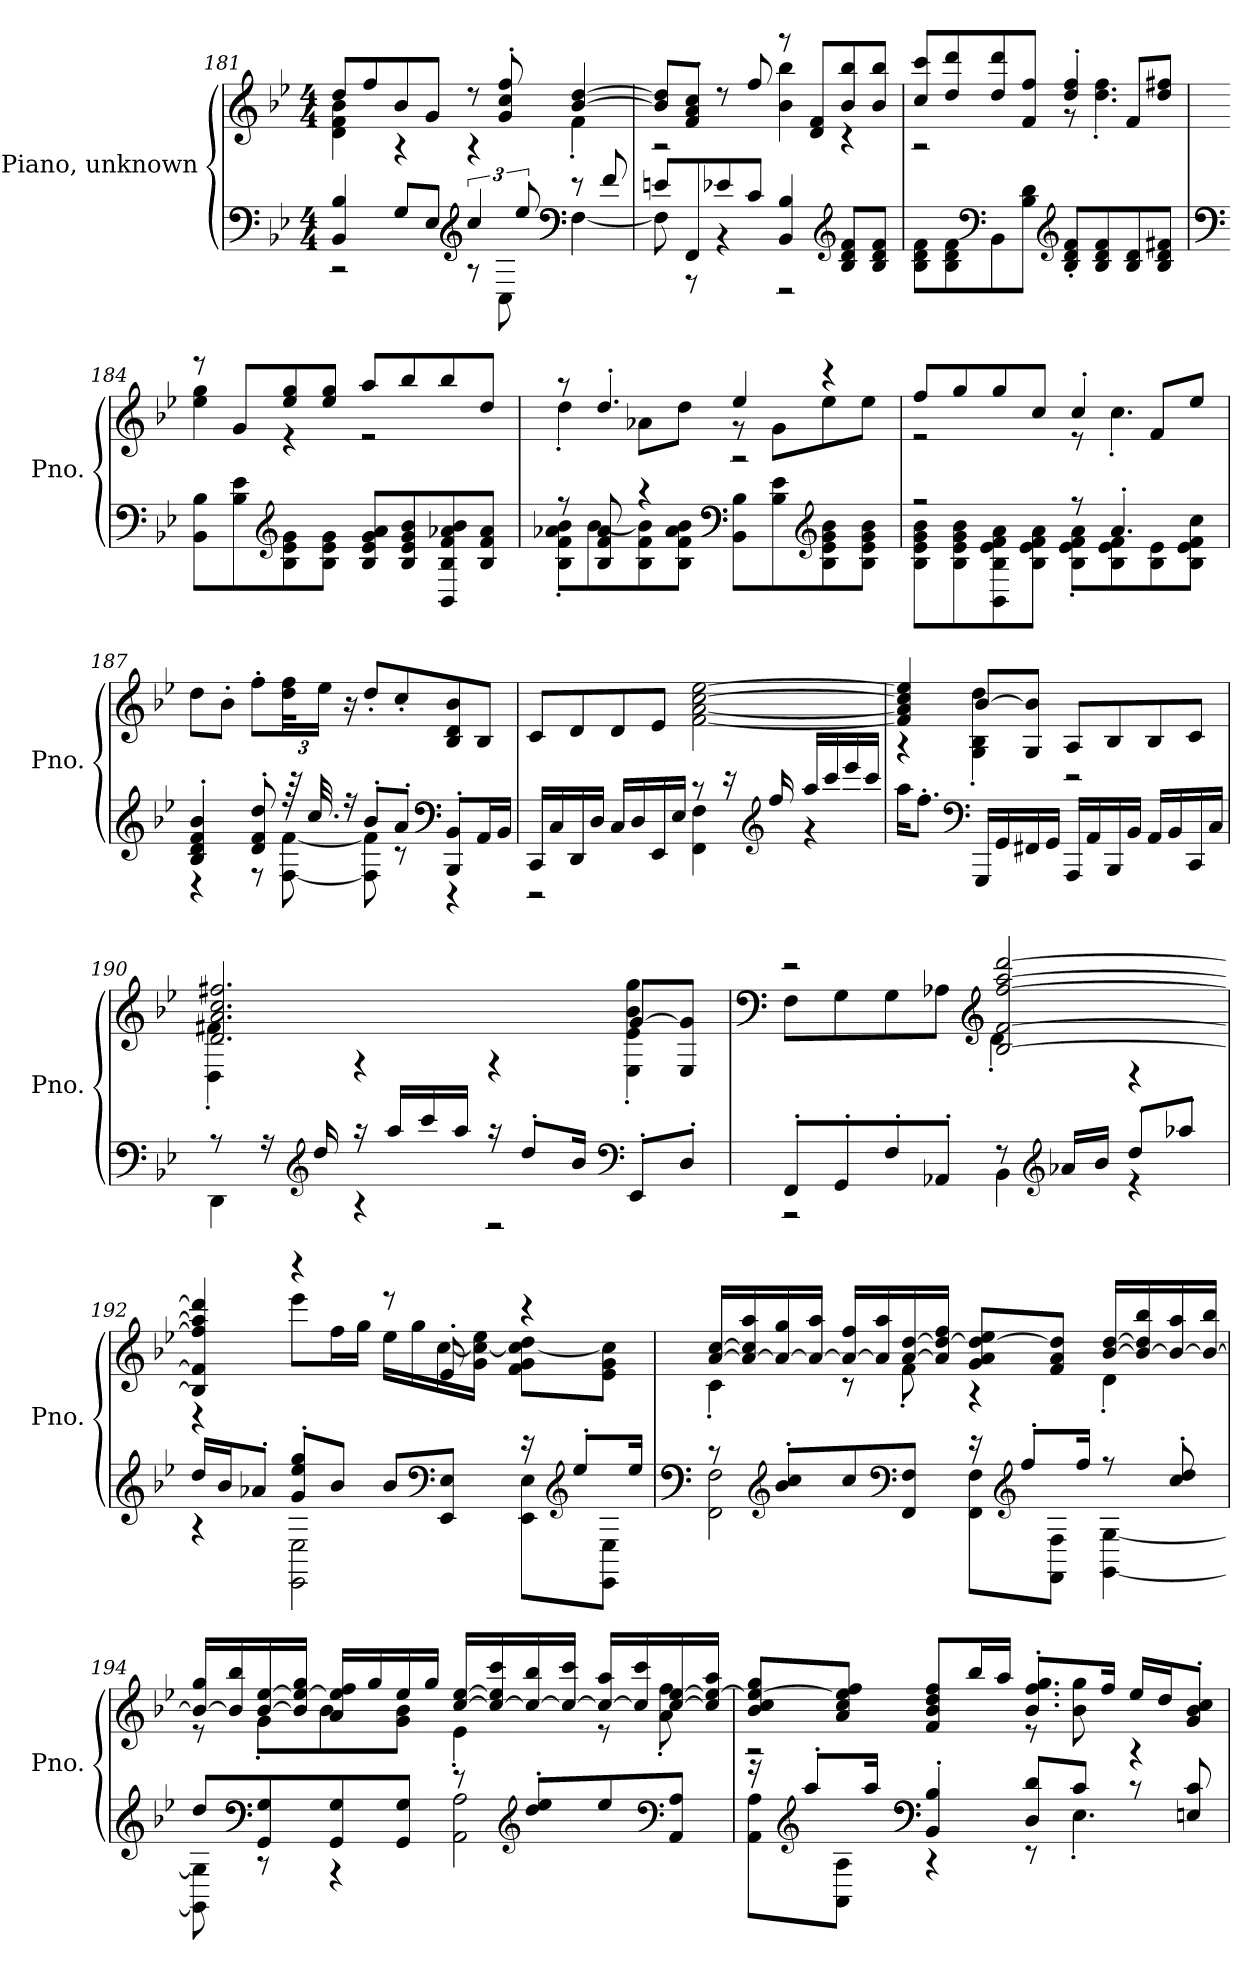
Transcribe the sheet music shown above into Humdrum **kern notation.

**kern	**kern
*part1	*part1
*staff2	*staff1
*I"Piano, unknown	*
*I'Pno.	*
*clefF4	*clefG2
*k[b-e-]	*k[b-e-]
*M4/4	*M4/4
=181	=181
*^	*^
4BB-/ 4B-/	2r	8dd/L	4d\ 4f\ 4b-\
.	.	8ff/	.
8G/L	.	8b-/	4r
8E-/J	.	8g/J	.
*clefG2	*	*	*
6cc/	8r	8r	4r
.	8C\	8g/' 8cc/' 8ff/'	.
12ee-/	.	.	.
*clefF4	*	*	*
8r	[4F\	[4b-/ [4dd/	4f'\
8f/	.	.	.
=182	=182	=182	=182
8en/L	8F\]	8b-/] 8dd/]L	2r
8FF/	8r	8f/' 8a/' 8cc/'J	.
8e-X/	4r	8r	.
8c/J	.	8ff/	.
4BB-/ 4B-/	2r	8r	4b-\ 4bb-\
.	.	8d/ 8f/L	.
*clefG2	*	*	*
8B-/ 8d/ 8f/L	.	8b-/ 8bb-/	4r
8B-/ 8d/ 8f/J	.	8b-/ 8bb-/J	.
*v	*v	*	*
!!LO:PB:g=z	!!
=183	=183	=183
8B-\ 8d\ 8f\L	8cc/ 8ccc/L	2r
8B-\ 8d\ 8f\	8dd/ 8ddd/	.
*clefF4	*	*
8BB-\	8dd/ 8ddd/	.
8B-\ 8d\J	8f/ 8ff/J	.
*clefG2	*	*
8B-/' 8d/' 8f/'L	4dd/' 4ff/'	8r
8B-/ 8d/ 8f/	.	4.dd\' 4.ff\'
8B-/ 8d/	8f/L	.
8B-/ 8d/ 8f#X/J	8dd/ 8ff#X/J	.
=184	=184	=184
*clefF4	*	*
8BB-\ 8B-\L	8r	4ee-\ 4gg\
8B-\ 8e-\	8g/L	.
*clefG2	*	*
8B-\ 8e-\ 8g\	8ee-/ 8gg/	4r
8B-\ 8e-\ 8g\J	8ee-/ 8gg/J	.
8B-/ 8e-/ 8g/ 8a/L	8aa/L	2r
8B-/ 8e-/ 8g/ 8b-/	8bb-/	.
8BB-/ 8B-/ 8f/ 8a-X/ 8b-/	8bb-/	.
8B-/ 8f/ 8a-/J	8dd/J	.
!!LO:LB:g=z	!!
=185	=185	=185
*^	*	*
8r	8B-\' 8f\' 8a-X\' 8b-\'L	8r	4dd'\
8B-/ 8f/ 8a-/	[8b-\	4.dd'/	.
4r	8B-\ 8f\ 8b-\]	.	8a-X\L
.	8B-\ 8f\ 8a-\ 8b-\J	.	8dd\J
*clefF4	*	*	*
2r	8BB-\ 8B-\L	4ee-/	8r
.	8B-\ 8e-\	.	8g\L
*clefG2	*	*	*
.	8B-\ 8e-\ 8g\ 8b-\	4r	8ee-\
.	8B-\ 8e-\ 8g\ 8b-\J	.	8ee-\J
=186	=186	=186	=186
2r	8B-\ 8e-\ 8g\ 8b-\L	8ff/L	2r
.	8B-\ 8e-\ 8g\ 8b-\	8gg/	.
.	8BB-\ 8B-\ 8e-\ 8f\ 8a\	8gg/	.
.	8B-\ 8e-\ 8f\ 8a\J	8cc/J	.
8r	8B-\' 8e-\' 8f\' 8a\'L	4cc'/	8r
4.a'/	8B-\ 8e-\ 8f\	.	4.cc'\
.	8B-\ 8e-\	8f/L	.
.	8B-\ 8e-\ 8f\ 8cc\J	8ee-/J	.
*	*	*v	*v
!!LO:LB:g=z
=187	=187	=187
4B-/' 4d/' 4f/' 4b-/'	4r	8dd\L
.	.	8b-'\J
8d/' 8f/' 8dd/'	8r	8ff'\L
*	*	*Xbrackettup
64r	[8F\ [8f\	48dd\ 48ff\KL
32.cc/	.	.
.	.	24ee-\JJ
16r	.	16r
8b-'/L	8F\] 8f\]	8dd'/L
8a'/J	8r	8cc'/
*clefF4	*	*
8BBB-/' 8BB-/'L	4r	8B-/ 8d/ 8b-/
16AA/L	.	8B-/J
16BB-/JJ	.	.
=188	=188	=188
16CC/LL	2r	8c/L
16C/	.	.
16DD/	.	8d/
16D/JJ	.	.
16C/LL	.	8d/
16D/	.	.
16EE-/	.	8e-/J
16E-/JJ	.	.
8r	4FF\ 4F\	[2f\ [2a\ [2cc\ [2ee-\
16r	.	.
*clefG2	*	*
16ff/	.	.
16aa/LL	4r	.
16ccc/	.	.
16eee-/	.	.
16ccc/JJ	.	.
*v	*v	*
!!LO:LB:g=z
=189	=189
*	*^
16aa\KL	4f/] 4a/] 4cc/] 4ee-/]	4r
8.ff'\J	.	.
*clefF4	*	*
16GGG/LL	[8b-/L	4G\' 4B-\' 4dd\'
16GG/	.	.
16FF#X/	8G/ 8b-/]J	.
16GG/JJ	.	.
16AAA/LL	8A/L	2r
16AA/	.	.
16BBB-/	8B-/	.
16BB-/JJ	.	.
16AA/LL	8B-/	.
16BB-/	.	.
16CC/	8c/J	.
16C/JJ	.	.
=190	=190	=190
*^	*	*
8r	4DD\	2.d/ 2.a/ 2.cc/ 2.ff#X/	4D\' 4f#X\'
16r	.	.	.
*clefG2	*	*	*
16dd/	.	.	.
16r	4r	.	4r
16aa/LL	.	.	.
16ccc/	.	.	.
16aa/JJ	.	.	.
16r	2r	.	4r
8dd'/L	.	.	.
16b-/Jk	.	.	.
*clefF4	*	*	*
8EE-'/L	.	[8g/L	4E-\' 4e-\' 4b-\' 4gg\'
8D'/J	.	8E-/ 8g/]J	.
!!LO:LB:g=z	!!
=191	=191	=191	=191
*	*	*clefF4	*
8FF'/L	2r	2r	8F\L
8GG'/	.	.	8G\
8F'/	.	.	8G\
8AA-X'/J	.	.	8A-X\J
*	*	*clefG2	*
8r	4BB-\	[2B-/ [2f/ [2ff/ [2aa/ [2ddd/	4d'\
*clefG2	*	*	*
16a-X/LL	.	.	.
16b-/JJ	.	.	.
8dd'/L	4r	.	4r
8aa-X'/J	.	.	.
=192	=192	=192	=192
16dd/LL	4r	4B-/] 4f/] 4ff/] 4aa/] 4ddd/]	4r
16b-/J	.	.	.
8a-X'/J	.	.	.
8g/' 8ee-/' 8gg/'L	2EE-\ 2E-\	4r	8eee-\L
8b-/J	.	.	16ff\L
.	.	.	16gg\JJ
8b-/L	.	8r	16ee-\LL
.	.	.	16gg\
*clefF4	*	*	*
8EE-/ 8E-/J	.	8e-'/	[16cc\
.	.	.	16g\ 16cc\_ 16ee-\JJ
16r	8EE-\ 8E-\L	4r	8f\ 8g\ 8cc\_ 8dd\L
*clefG2	*	*	*
8ee-'/L	.	.	.
.	8EE-\ 8E-\J	.	8e-\ 8g\ 8cc\]J
16ee-/Jk	.	.	.
!!LO:LB:g=z	!!
=193	=193	=193	=193
*clefF4	*	*	*
8r	2FF\ 2F\	[16a/ [16cc/LL	4c'\
.	.	16a/_ 16cc/] 16aa/	.
*clefG2	*	*	*
8b-/' 8cc/'L	.	16a/_ 16gg/	.
.	.	16a/_ 16aa/JJ	.
8cc/	.	16a/_ 16ff/LL	8r
.	.	16a/] 16aa/	.
*clefF4	*	*	*
8FF/ 8F/J	.	[16a/ [16dd/	8f'\
.	.	16a/] 16dd/_ 16ff/JJ	.
16r	8FF\ 8F\L	8g/ 8a/ 8dd/_ 8ee-/L	4r
*clefG2	*	*	*
8ff'/L	.	.	.
.	8FF\ 8F\J	8f/ 8a/ 8dd/]J	.
16ff/Jk	.	.	.
8r	[4GG\ [4G\	[16b-/ [16dd/LL	4d'\
.	.	16b-/_ 16dd/] 16bb-/	.
8cc/' 8dd/'	.	16b-/_ 16aa/	.
.	.	16b-/_ 16bb-/JJ	.
!!LO:PB:g=z	!!
=194	=194	=194	=194
8dd/L	8GG\] 8G\]	16b-/_ 16gg/LL	8r
.	.	16b-/] 16bb-/	.
*clefF4	*	*	*
8GG/ 8G/	8r	[16b-/ [16ee-/	8g'\L
.	.	16b-/] 16ee-/_ 16gg/JJ	.
8GG/ 8G/	4r	16a/ 16ee-/] 16ff/LL	8b-\
.	.	16gg/	.
8GG/ 8G/J	.	16ee-/	8g\ 8b-\J
.	.	16gg/JJ	.
8r	2AA\ 2A\	[16cc/ [16ee-/LL	4e-'\
.	.	16cc/_ 16ee-/] 16ccc/	.
*clefG2	*	*	*
8dd/' 8ee-/'L	.	16cc/_ 16bb-/	.
.	.	16cc/_ 16ccc/JJ	.
8ee-/	.	16cc/_ 16aa/LL	8r
.	.	16cc/] 16ccc/	.
*clefF4	*	*	*
8AA/ 8A/J	.	[16cc/ [16ee-/	8a\' 8ff\'
.	.	16cc/] 16ee-/_ 16aa/JJ	.
=195	=195	=195	=195
16r	8AA\ 8A\L	8b-/ 8cc/ 8ee-/_ 8gg/L	2r
*clefG2	*	*	*
8aa'/L	.	.	.
.	8AA\ 8A\J	8a/ 8cc/ 8ee-/] 8ff/J	.
16aa/Jk	.	.	.
*clefF4	*	*	*
4BB-/' 4B-/'	4r	8f/ 8b-/ 8dd/ 8ff/L	.
.	.	16bb-/L	.
.	.	16aa/JJ	.
8D/ 8d/L	8r	8.b-/' 8.ff/' 8.gg/'L	8r
8c/J	4.E-'\	.	8b-\ 8gg\
.	.	16ff/Jk	.
8r	.	16ee-/LL	4r
.	.	16dd/J	.
8En/ 8c/	.	8g/' 8b-/' 8cc/'J	.
*v	*v	*	*
*	*v	*v
=	=
*-	*-
